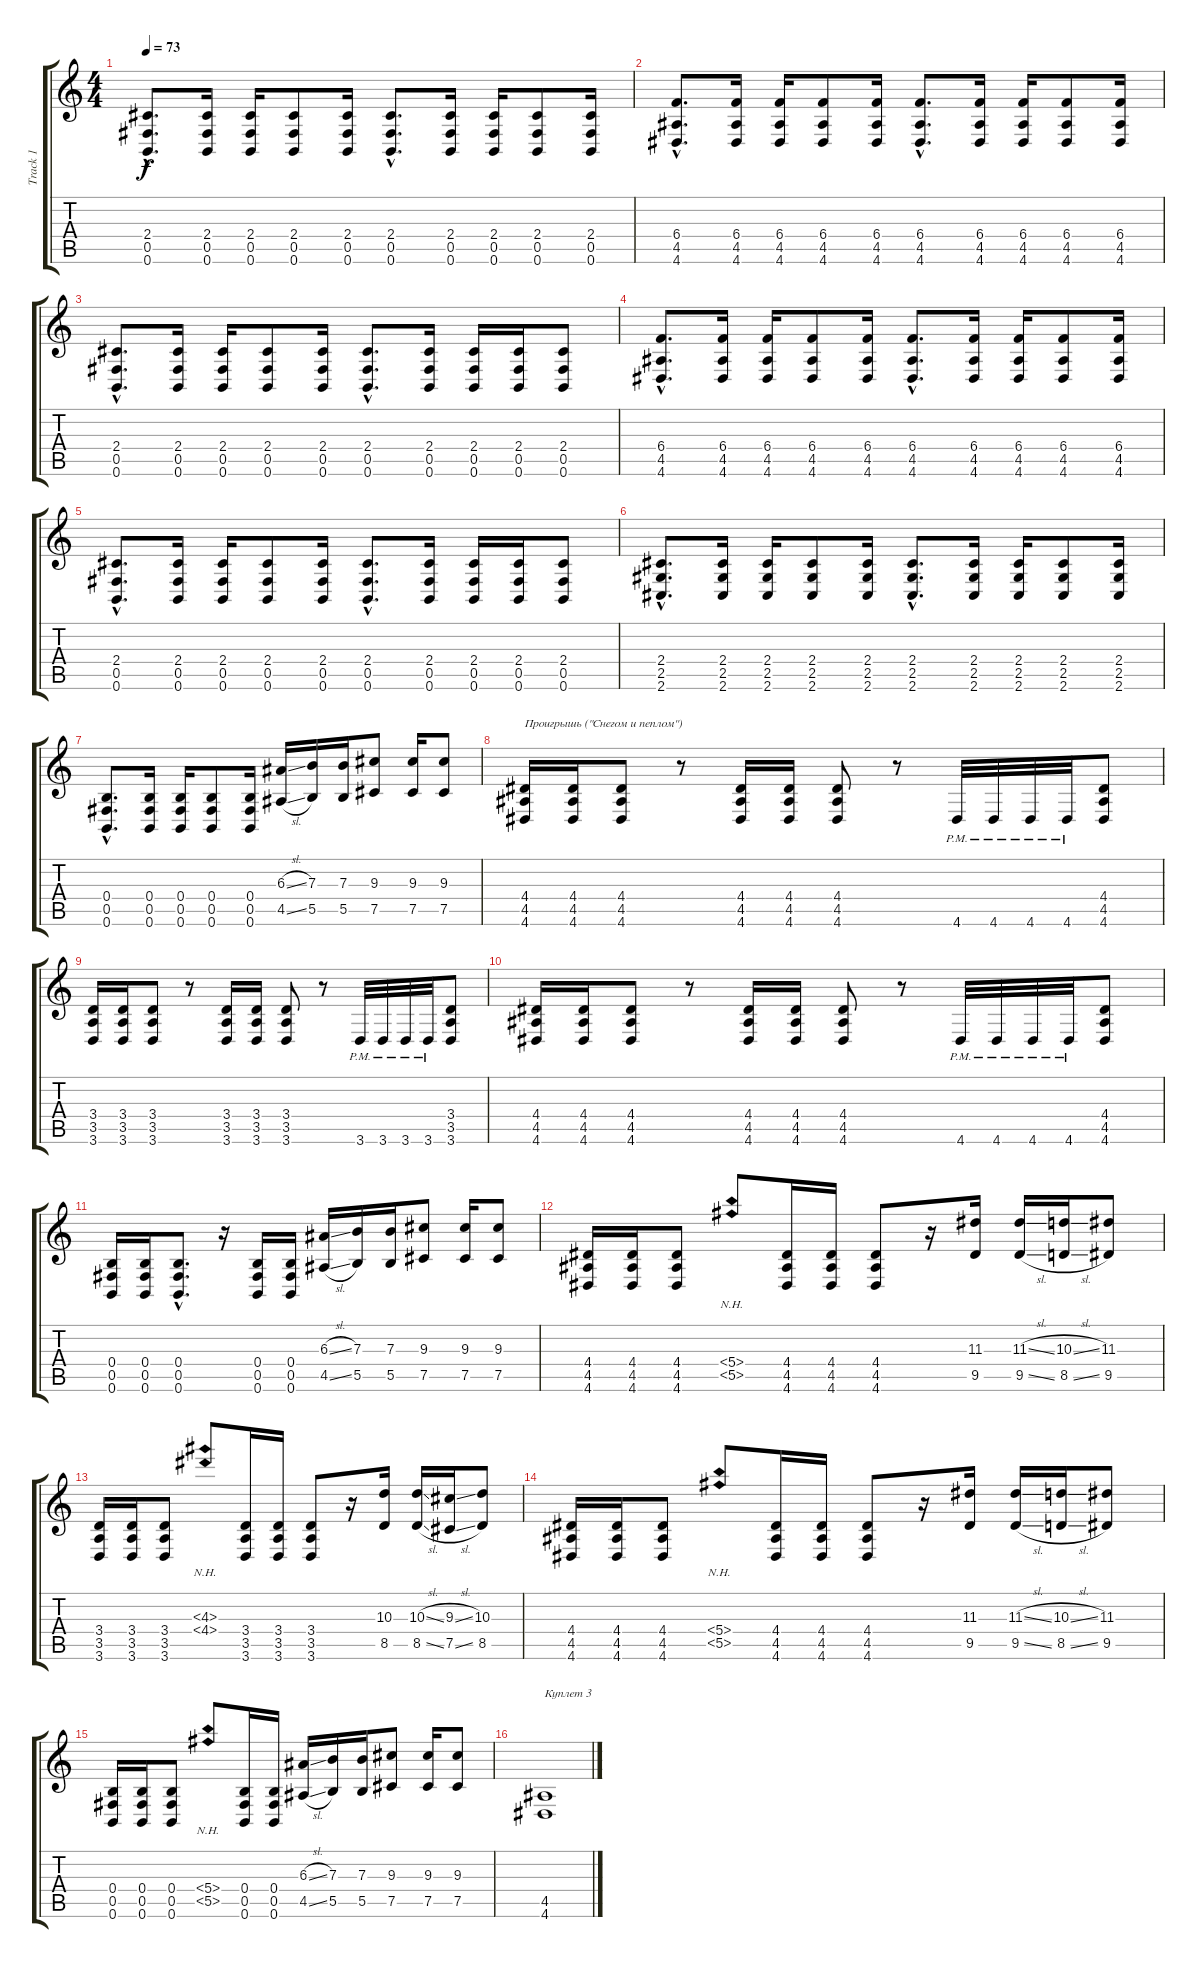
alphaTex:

\track ("Track 1" "Track 1") {instrument acousticguitarsteel}
\staff {score tabs}
\tuning (Db4 Ab3 E3 B2 Gb2 B1) {hide}
\ts (4 4)
\tempo 73
\clef g2
\ks c
(2.4{hac} 0.5{hac} 0.6{hac}).8{d dy f} (2.4 0.5 0.6).16 (2.4 0.5 0.6).16 (2.4 0.5 0.6).8 (2.4 0.5 0.6).16 (2.4{hac} 0.5{hac} 0.6{hac}).8{d} (2.4 0.5 0.6).16 (2.4 0.5 0.6).16 (2.4 0.5 0.6).8 (2.4 0.5 0.6).16 |
(6.4{hac} 4.5{hac} 4.6{hac}).8{d} (6.4 4.5 4.6).16 (6.4 4.5 4.6).16 (6.4 4.5 4.6).8 (6.4 4.5 4.6).16 (6.4{hac} 4.5{hac} 4.6{hac}).8{d} (6.4 4.5 4.6).16 (6.4 4.5 4.6).16 (6.4 4.5 4.6).8 (6.4 4.5 4.6).16 |
(2.4{hac} 0.5{hac} 0.6{hac}).8{d} (2.4 0.5 0.6).16 (2.4 0.5 0.6).16 (2.4 0.5 0.6).8 (2.4 0.5 0.6).16 (2.4{hac} 0.5{hac} 0.6{hac}).8{d} (2.4 0.5 0.6).16 (2.4 0.5 0.6).16 (2.4 0.5 0.6).16 (2.4 0.5 0.6).8 |
(6.4{hac} 4.5{hac} 4.6{hac}).8{d} (6.4 4.5 4.6).16 (6.4 4.5 4.6).16 (6.4 4.5 4.6).8 (6.4 4.5 4.6).16 (6.4{hac} 4.5{hac} 4.6{hac}).8{d} (6.4 4.5 4.6).16 (6.4 4.5 4.6).16 (6.4 4.5 4.6).8 (6.4 4.5 4.6).16 |
(2.4{hac} 0.5{hac} 0.6{hac}).8{d} (2.4 0.5 0.6).16 (2.4 0.5 0.6).16 (2.4 0.5 0.6).8 (2.4 0.5 0.6).16 (2.4{hac} 0.5{hac} 0.6{hac}).8{d} (2.4 0.5 0.6).16 (2.4 0.5 0.6).16 (2.4 0.5 0.6).16 (2.4 0.5 0.6).8 |
(2.4{hac} 2.5{hac} 2.6{hac}).8{d} (2.4 2.5 2.6).16 (2.4 2.5 2.6).16 (2.4 2.5 2.6).8 (2.4 2.5 2.6).16 (2.4{hac} 2.5{hac} 2.6{hac}).8{d} (2.4 2.5 2.6).16 (2.4 2.5 2.6).16 (2.4 2.5 2.6).8 (2.4 2.5 2.6).16 |
(0.4{hac} 0.5{hac} 0.6{hac}).8{d} (0.4 0.5 0.6).16 (0.4 0.5 0.6).16 (0.4 0.5 0.6).8 (0.4 0.5 0.6).16 (6.3{sl} 4.5{sl}).16 (7.3 5.5).16 (7.3 5.5).16 (9.3 7.5).8 (9.3 7.5).16 (9.3 7.5).8 |
(4.4 4.5 4.6).16{txt "Проигрышь (\"Снегом и пеплом\")"} (4.4 4.5 4.6).16 (4.4 4.5 4.6).8 r.8 (4.4 4.5 4.6).16 (4.4 4.5 4.6).16 (4.4 4.5 4.6).8 r.8 4.6{pm}.32 4.6{pm}.32 4.6{pm}.32 4.6{pm}.32 (4.4 4.5 4.6).8 |
(3.4 3.5 3.6).16 (3.4 3.5 3.6).16 (3.4 3.5 3.6).8 r.8 (3.4 3.5 3.6).16 (3.4 3.5 3.6).16 (3.4 3.5 3.6).8 r.8 3.6{pm}.32 3.6{pm}.32 3.6{pm}.32 3.6{pm}.32 (3.4 3.5 3.6).8 |
(4.4 4.5 4.6).16 (4.4 4.5 4.6).16 (4.4 4.5 4.6).8 r.8 (4.4 4.5 4.6).16 (4.4 4.5 4.6).16 (4.4 4.5 4.6).8 r.8 4.6{pm}.32 4.6{pm}.32 4.6{pm}.32 4.6{pm}.32 (4.4 4.5 4.6).8 |
(0.4 0.5 0.6).16 (0.4 0.5 0.6).16 (0.4{hac} 0.5{hac} 0.6{hac}).8{d} r.16 (0.4 0.5 0.6).16 (0.4 0.5 0.6).16 (6.3{sl} 4.5{sl}).16 (7.3 5.5).16 (7.3 5.5).16 (9.3 7.5).8 (9.3 7.5).16 (9.3 7.5).8 |
(4.4 4.5 4.6).16 (4.4 4.5 4.6).16 (4.4 4.5 4.6).8 (5.4{nh} 5.5{nh}).8 (4.4 4.5 4.6).16 (4.4 4.5 4.6).16 (4.4 4.5 4.6).8 r.16 (11.3 9.5).16 (11.3{sl} 9.5{sl}).16 (10.3{sl} 8.5{sl}).16 (11.3 9.5).8 |
(3.4 3.5 3.6).16 (3.4 3.5 3.6).16 (3.4 3.5 3.6).8 (4.3{nh} 4.4{nh}).8 (3.4 3.5 3.6).16 (3.4 3.5 3.6).16 (3.4 3.5 3.6).8 r.16 (10.3 8.5).16 (10.3{sl} 8.5{sl}).16 (9.3{sl} 7.5{sl}).16 (10.3 8.5).8 |
(4.4 4.5 4.6).16 (4.4 4.5 4.6).16 (4.4 4.5 4.6).8 (5.4{nh} 5.5{nh}).8 (4.4 4.5 4.6).16 (4.4 4.5 4.6).16 (4.4 4.5 4.6).8 r.16 (11.3 9.5).16 (11.3{sl} 9.5{sl}).16 (10.3{sl} 8.5{sl}).16 (11.3 9.5).8 |
(0.4 0.5 0.6).16 (0.4 0.5 0.6).16 (0.4 0.5 0.6).8 (5.4{nh} 5.5{nh}).8 (0.4 0.5 0.6).16 (0.4 0.5 0.6).16 (6.3{sl} 4.5{sl}).16 (7.3 5.5).16 (7.3 5.5).16 (9.3 7.5).8 (9.3 7.5).16 (9.3 7.5).8 |
(4.5 4.6).1{txt "Куплет 3"}
